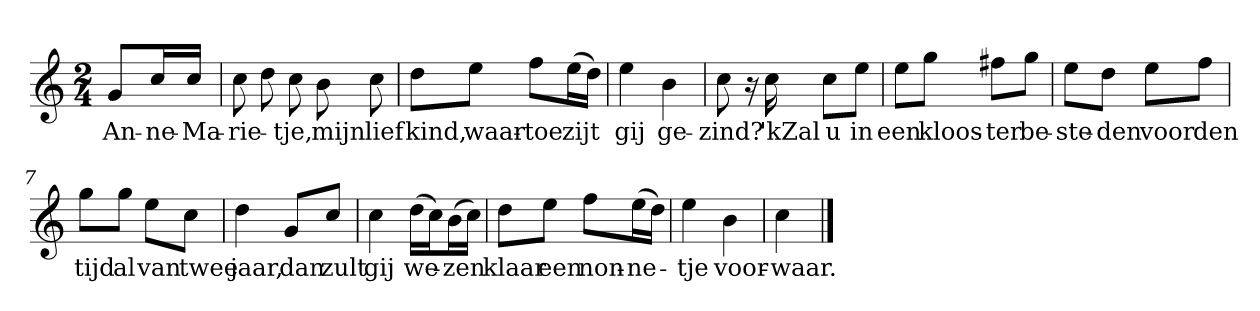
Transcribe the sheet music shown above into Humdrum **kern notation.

**kern	**text
*part1	*part1
*staff1	*staff1
*clefG2	*
*k[]	*
*C:	*
*M2/4	*
*MM120	*
=	=
8g/L	An-
16cc/L	-ne-
16cc/JJ	-Ma-
=1	=1
8cc	-rie-
8dd	.
8cc	-tje,
8b	mijn
8cc	lief
=2	=2
8dd\L	kind,
8ee\J	waar-
8ff\L	-toe
(16ee\L	zijt
16dd\JJ)	.
=3	=3
4ee	gij
4b	ge-
=4	=4
8cc	-zind?
16r	.
16cc	'kZal
8cc\L	u
8ee\J	in
=5	=5
8ee\L	een
8gg\J	kloos-
8ff#X\L	-ter
8gg\J	be-
=6	=6
8ee\L	-ste-
8dd\J	-den
8ee\L	voor
8ff\J	den
=7	=7
8gg\L	tijd
8gg\J	al
8ee\L	van
8cc\J	twee
=8	=8
4dd	jaar,
8g/L	dan
8cc/J	zult
=9	=9
4cc	gij
(16dd\LL	we-
16cc\J)	.
(16b\L	-zen
16cc\JJ)	.
=10	=10
8dd\L	klaar
8ee\J	een
8ff\L	non-
(16ee\L	-ne-
16dd\JJ)	.
=11	=11
4ee	-tje
4b	voor-
=12	=12
4cc	-waar.
==	==
*-	*-
